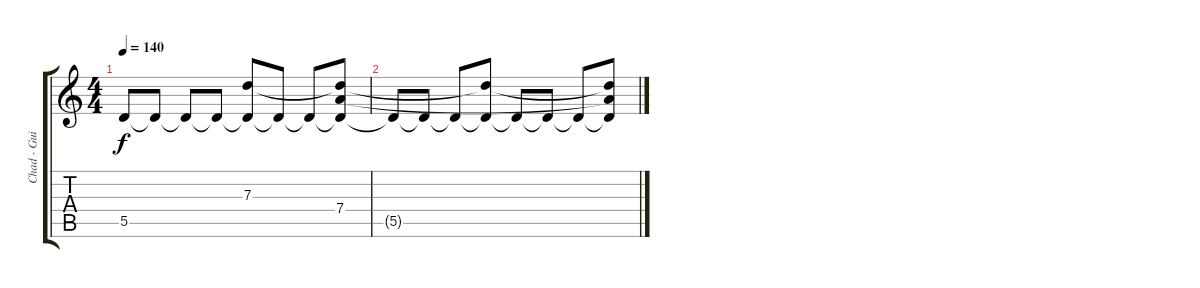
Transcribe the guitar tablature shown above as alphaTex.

\track ("Chad - Guitar" "Chad - Gui") {instrument overdrivenguitar}
\staff {score tabs}
\tuning (E4 B3 G3 D3 A2 E2) {hide}
\ts (4 4)
\tempo 140
\clef g2
\ks c
5.5{t}.8{dy f} 5.5{t}.8 5.5{t}.8 5.5{t}.8 (7.3{t} 5.5{t}).8 5.5{t}.8 5.5{t}.8 (7.3{t} 7.4{t} 5.5{t}).8 |
5.5{t}.8 5.5{t}.8 5.5{t}.8 (7.3{t} 5.5{t}).8 5.5{t}.8 5.5{t}.8 5.5{t}.8 (7.3{t} 7.4{t} 5.5{t}).8
